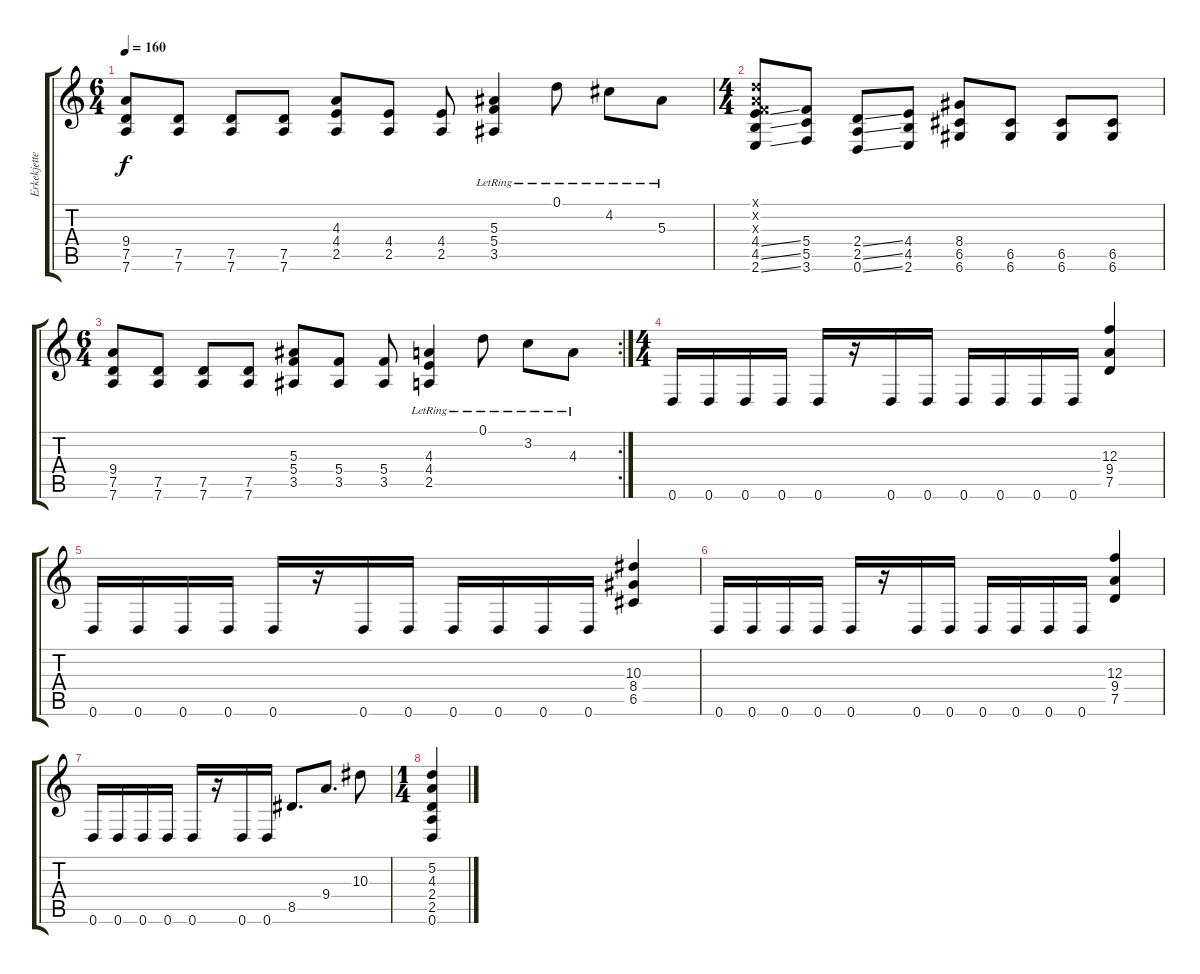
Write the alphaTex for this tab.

\track ("Erkekjetter Silenoz" "Erkekjette") {instrument distortionguitar}
\staff {score tabs}
\tuning (D4 A3 F3 C3 G2 D2) {hide}
\ts (6 4)
\tempo 160
\clef g2
\ks c
(9.4 7.5 7.6).8{dy f} (7.5 7.6).8 (7.5 7.6).8 (7.5 7.6).8 (4.3 4.4 2.5).8 (4.4 2.5).8 (4.4 2.5).8 (5.3{lr} 5.4{lr} 3.5{lr}).4 0.1{lr}.8 4.2{lr}.8 5.3{lr}.8 |
\ts (4 4)
(0.1{x} 0.2{x} 0.3{x} 4.4{ss} 4.5{ss} 2.6{ss}).8 (5.4 5.5 3.6).8 (2.4{ss} 2.5{ss} 0.6{ss}).8 (4.4 4.5 2.6).8 (8.4 6.5 6.6).8 (6.5 6.6).8 (6.5 6.6).8 (6.5 6.6).8 |
\rc 2
\ts (6 4)
(9.4 7.5 7.6).8 (7.5 7.6).8 (7.5 7.6).8 (7.5 7.6).8 (5.3 5.4 3.5).8 (5.4 3.5).8 (5.4 3.5).8 (4.3{lr} 4.4{lr} 2.5{lr}).4 0.1{lr}.8 3.2{lr}.8 4.3{lr}.8 |
\ts (4 4)
0.6.16 0.6.16 0.6.16 0.6.16 0.6.16 r.16 0.6.16 0.6.16 0.6.16 0.6.16 0.6.16 0.6.16 (12.3 9.4 7.5).4 |
0.6.16 0.6.16 0.6.16 0.6.16 0.6.16 r.16 0.6.16 0.6.16 0.6.16 0.6.16 0.6.16 0.6.16 (10.3 8.4 6.5).4 |
0.6.16 0.6.16 0.6.16 0.6.16 0.6.16 r.16 0.6.16 0.6.16 0.6.16 0.6.16 0.6.16 0.6.16 (12.3 9.4 7.5).4 |
0.6.16 0.6.16 0.6.16 0.6.16 0.6.16 r.16 0.6.16 0.6.16 8.5.8{d} 9.4.8{d} 10.3.8 |
\ts (1 4)
(5.2 4.3 2.4 2.5 0.6).4
